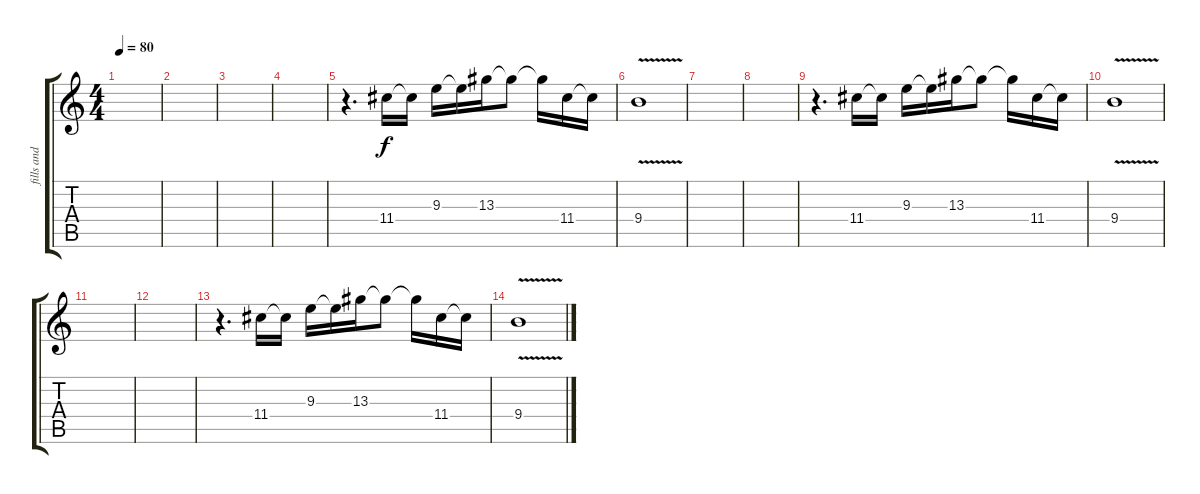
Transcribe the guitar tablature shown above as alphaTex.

\track ("fills and overdub" "fills and ") {instrument distortionguitar}
\staff {score tabs}
\tuning (E4 B3 G3 D3 A2 E2) {hide}
\ts (4 4)
\tempo 80
\clef g2
\ks c
|
|
|
|
r.4{d volume 13} 11.4.16 11.4{t}.16 9.3.16 9.3{t}.16 13.3.16 13.3{t}.8 13.3{t}.16 11.4.16 11.4{t}.16 |
9.4{v}.1{volume 5} |
|
|
r.4{d volume 13} 11.4.16 11.4{t}.16 9.3.16 9.3{t}.16 13.3.16 13.3{t}.8 13.3{t}.16 11.4.16 11.4{t}.16 |
9.4{v}.1{volume 5} |
|
|
r.4{d volume 13} 11.4.16 11.4{t}.16 9.3.16 9.3{t}.16 13.3.16 13.3{t}.8 13.3{t}.16 11.4.16 11.4{t}.16 |
9.4{v}.1{volume 5}
